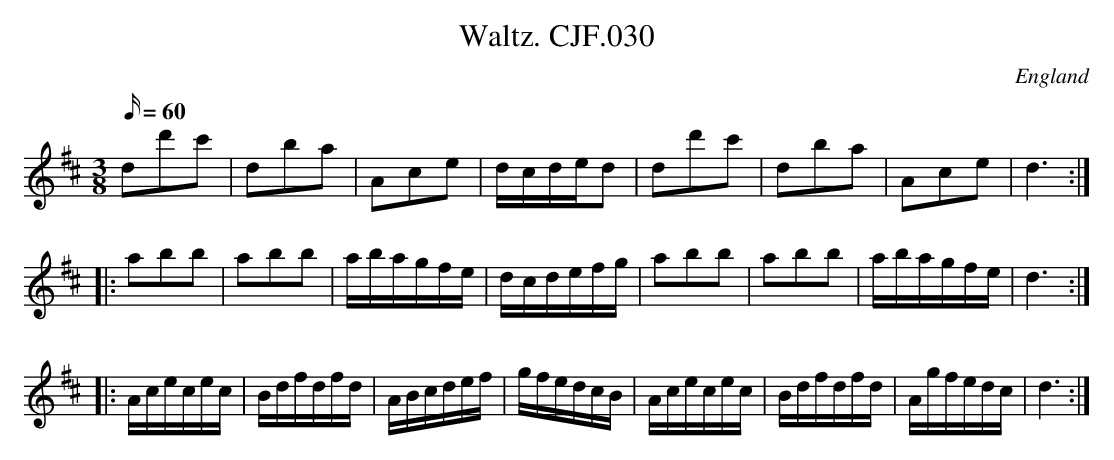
X:1
T:Waltz. CJF.030
M:3/8
L:1/16
Q:60
O:England
K:D
d2d'2c'2|d2b2a2|A2c2e2|dcded2|d2d'2c'2|d2b2a2|\
A2c2e2|d6:|:!a2b2b2|a2b2b2|abagfe|dcdefg|
a2b2b2|a2b2b2|abagfe|d6:|:!Acecec|Bdfdfd|\
ABcdef|gfedcB|Acecec|
Bdfdfd|Agfedc|d6:|]
